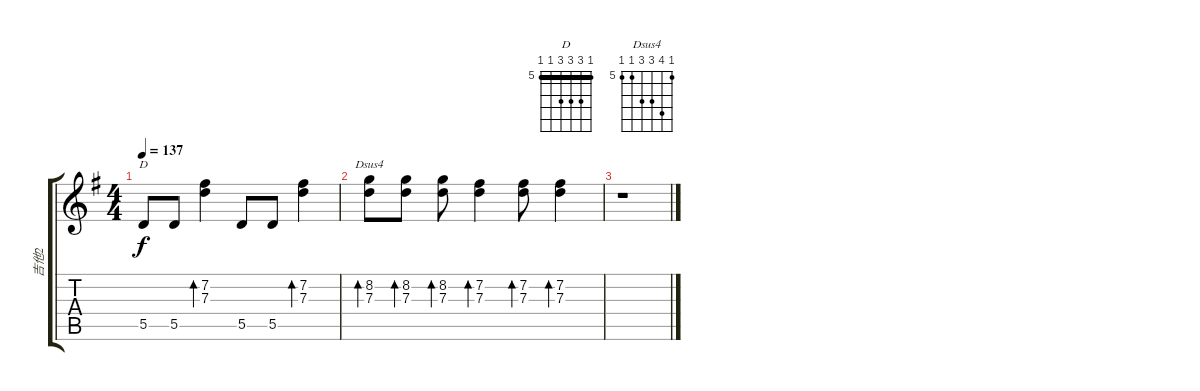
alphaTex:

\track ("吉他2" "吉他2") {instrument overdrivenguitar}
\staff {score tabs}
\tuning (E4 B3 G3 D3 A2 E2) {hide}
\chord ("D" 5 7 7 7 5 5) {firstfret 5 barre 5}
\chord ("Dsus4" 5 8 7 7 5 5) {firstfret 5}
\ts (4 4)
\tempo 137
\clef g2
\ks g
5.5.8{ch "D" dy f} 5.5.8 (7.2 7.3).4{bd 60} 5.5.8 5.5.8 (7.2 7.3).4{bd 60} |
(8.2 7.3).8{bd 60 ch "Dsus4"} (8.2 7.3).8{bd 60} (8.2 7.3).8{bd 60} (7.2 7.3).4{bd 60} (7.2 7.3).8{bd 60} (7.2 7.3).4{bd 60} |
r.1
